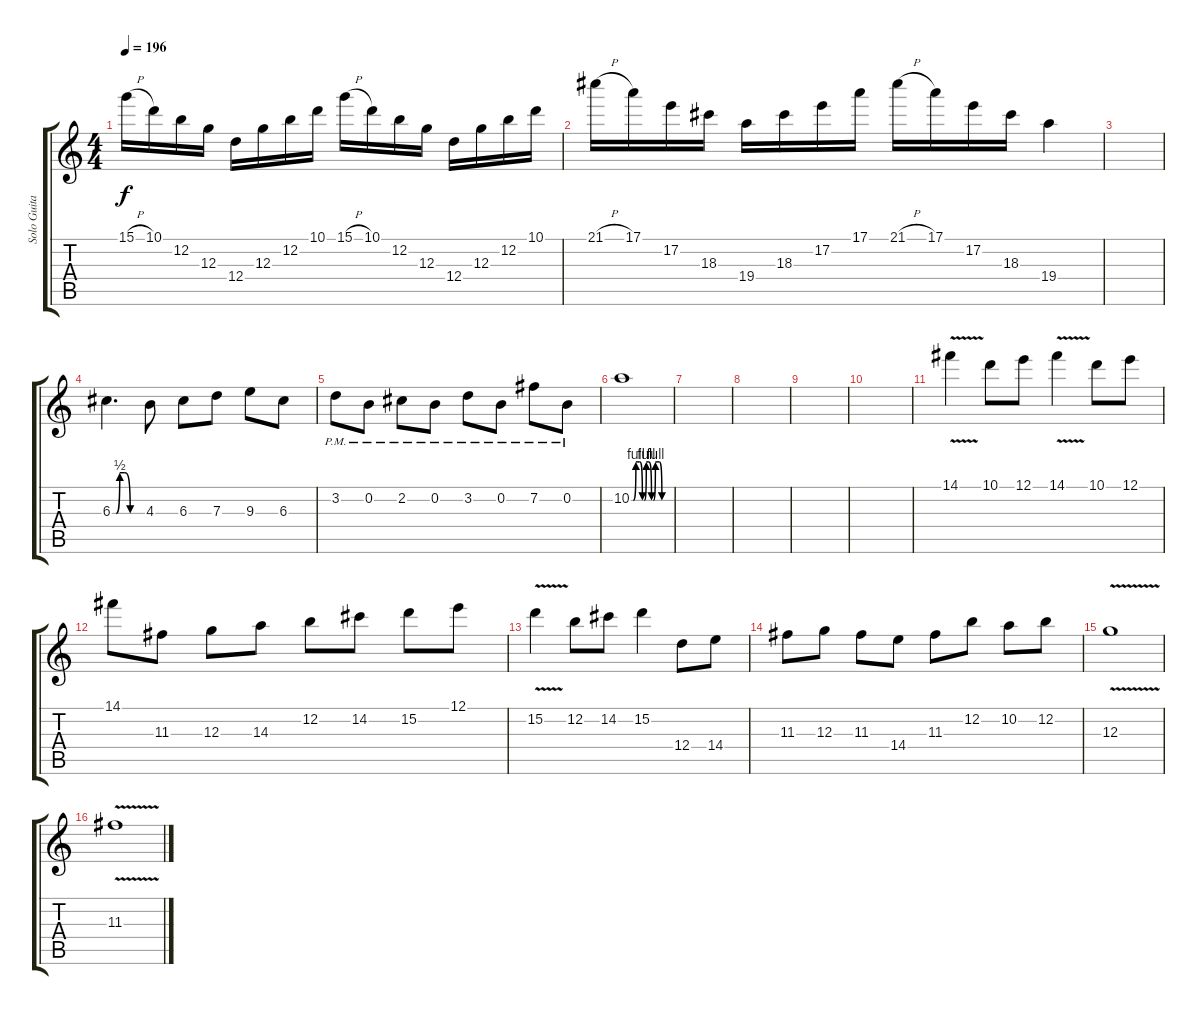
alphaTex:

\track ("Solo Guitar(R)" "Solo Guita") {instrument distortionguitar}
\staff {score tabs}
\tuning (E4 B3 G3 D3 A2 E2) {hide}
\ts (4 4)
\tempo 196
\clef g2
\ks c
15.1{h}.16{dy f} 10.1.16 12.2.16 12.3.16 12.4.16 12.3.16 12.2.16 10.1.16 15.1{h}.16 10.1.16 12.2.16 12.3.16 12.4.16 12.3.16 12.2.16 10.1.16 |
21.1{h}.16 17.1.16 17.2.16 18.3.16 19.4.16 18.3.16 17.2.16 17.1.16 21.1{h}.16 17.1.16 17.2.16 18.3.16 19.4.4 |
|
6.3{be (custom 0 0 8 0 15 2 25 2 36 0 60 0)}.4{d} 4.3.8 6.3.8 7.3.8 9.3.8 6.3.8 |
3.2{pm}.8 0.2{pm}.8 2.2{pm}.8 0.2{pm}.8 3.2{pm}.8 0.2{pm}.8 7.2{pm}.8 0.2{pm}.8 |
10.2{be (custom 0 0 3 0 7 4 13 4 17 0 20 0 23 4 27 4 31 0 34 0 37 4 43 4 47 0 60 0)}.1 |
|
|
|
|
14.1{v}.4 10.1.8 12.1.8 14.1{v}.4 10.1.8 12.1.8 |
14.1.8 11.3.8 12.3.8 14.3.8 12.2.8 14.2.8 15.2.8 12.1.8 |
15.2{v}.4 12.2.8 14.2.8 15.2.4 12.4.8 14.4.8 |
11.3.8 12.3.8 11.3.8 14.4.8 11.3.8 12.2.8 10.2.8 12.2.8 |
12.3{v}.1 |
11.3{v}.1
